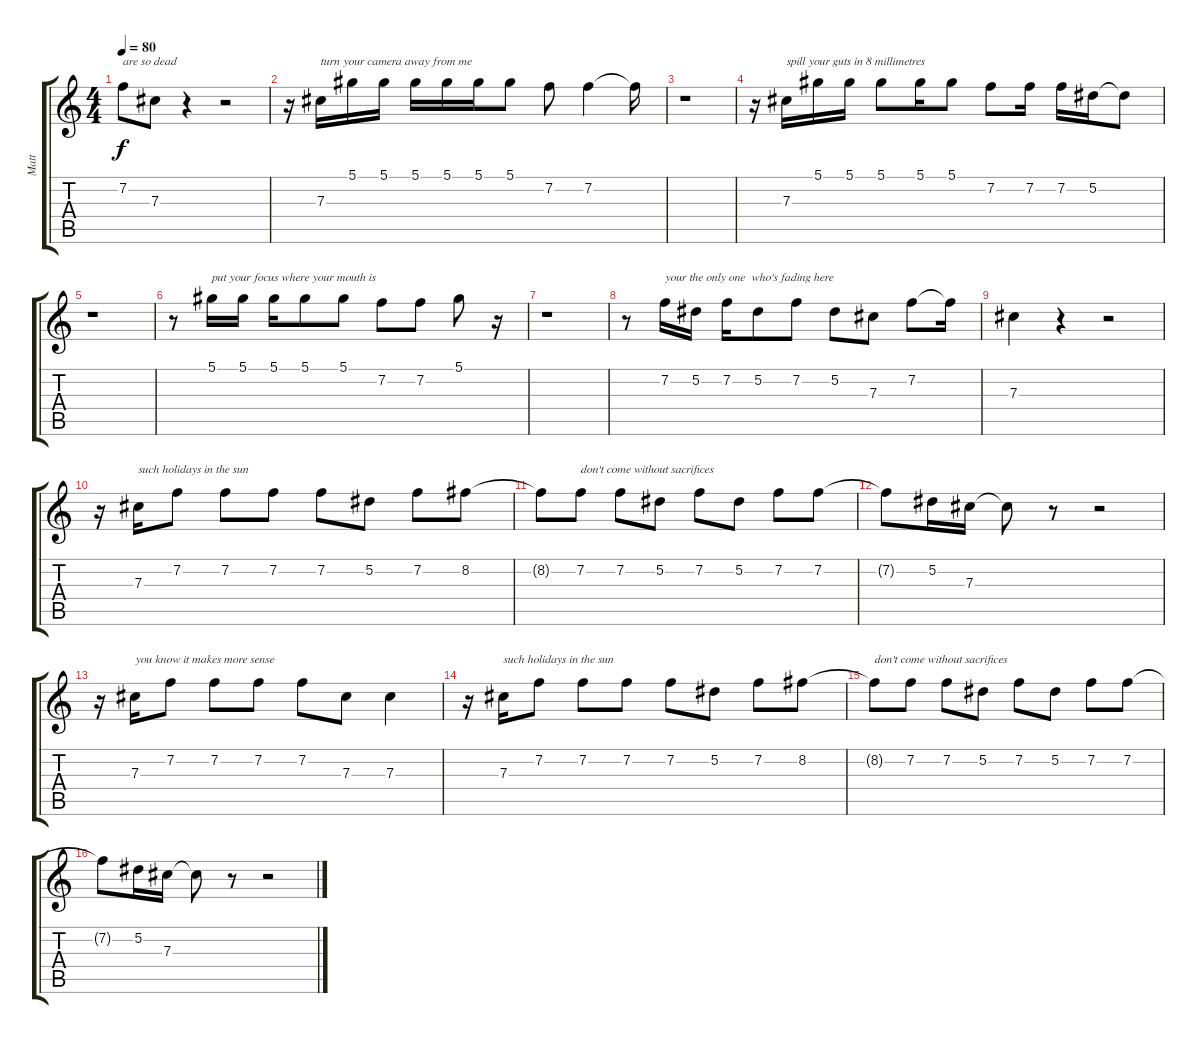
\track ("Matt" "Matt") {instrument acousticguitarsteel}
\staff {score tabs}
\tuning (Eb4 Bb3 Gb3 Db3 Ab2 Db2) {hide}
\ts (4 4)
\tempo 80
\clef g2
\ks c
7.2.8{txt "are so dead" dy f} 7.3.8 r.4 r.2 |
r.16 7.3.16{txt "turn your camera away from me"} 5.1.16 5.1.16 5.1.16 5.1.16 5.1.16 5.1.8 7.2.8 7.2.4 7.2{t}.16 |
r.1 |
r.16 7.3.16{txt "spill your guts in 8 millimetres"} 5.1.16 5.1.16 5.1.8 5.1.16 5.1.8 7.2.8 7.2.16 7.2.16 5.2.16 5.2{t}.8 |
r.1 |
r.8 5.1.16{txt "put your focus where your mouth is"} 5.1.16 5.1.16 5.1.8 5.1.8 7.2.8 7.2.8 5.1.8 r.16 |
r.1 |
r.8 7.2.16{txt "your the only one  who's fading here"} 5.2.16 7.2.16 5.2.8 7.2.8 5.2.8 7.3.8 7.2.8 7.2{t}.16 |
7.3.4 r.4 r.2 |
r.16 7.3.16{txt "such holidays in the sun"} 7.2.8 7.2.8 7.2.8 7.2.8 5.2.8 7.2.8 8.2.8 |
8.2{t}.8 7.2.8{txt "don't come without sacrifices"} 7.2.8 5.2.8 7.2.8 5.2.8 7.2.8 7.2.8 |
7.2{t}.8 5.2.16 7.3.16 7.3{t}.8 r.8 r.2 |
r.16 7.3.16{txt "you know it makes more sense"} 7.2.8 7.2.8 7.2.8 7.2.8 7.3.8 7.3.4 |
r.16 7.3.16{txt "such holidays in the sun"} 7.2.8 7.2.8 7.2.8 7.2.8 5.2.8 7.2.8 8.2.8 |
8.2{t}.8{txt "don't come without sacrifices"} 7.2.8 7.2.8 5.2.8 7.2.8 5.2.8 7.2.8 7.2.8 |
7.2{t}.8 5.2.16 7.3.16 7.3{t}.8 r.8 r.2
